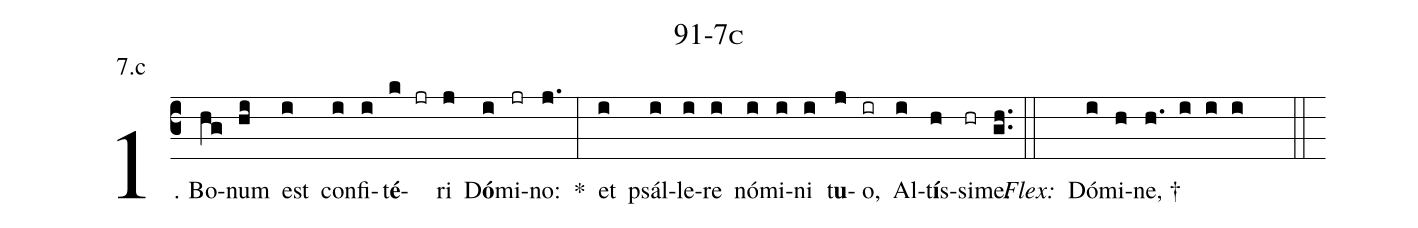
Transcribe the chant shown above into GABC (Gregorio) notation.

name: 91-7c;
annotation: 7.c;
%%
(c3)1. Bo(hg)num(hi) est(i) con(i)fi(i)t<b>é</b>(k jr)ri(j) D<b>ó</b>(i)mi(jr)no:(j.) *(:) et(i) psál(i)le(i)re(i) nó(i)mi(i)ni(i) t<b>u</b>(j)o,(ir) Al(i)t<b>í</b>s(h)si(hr)me.(gh..) (::)
<i>Flex:</i>()  Dó(i)mi(h)ne, †(h. i i i  ::)
